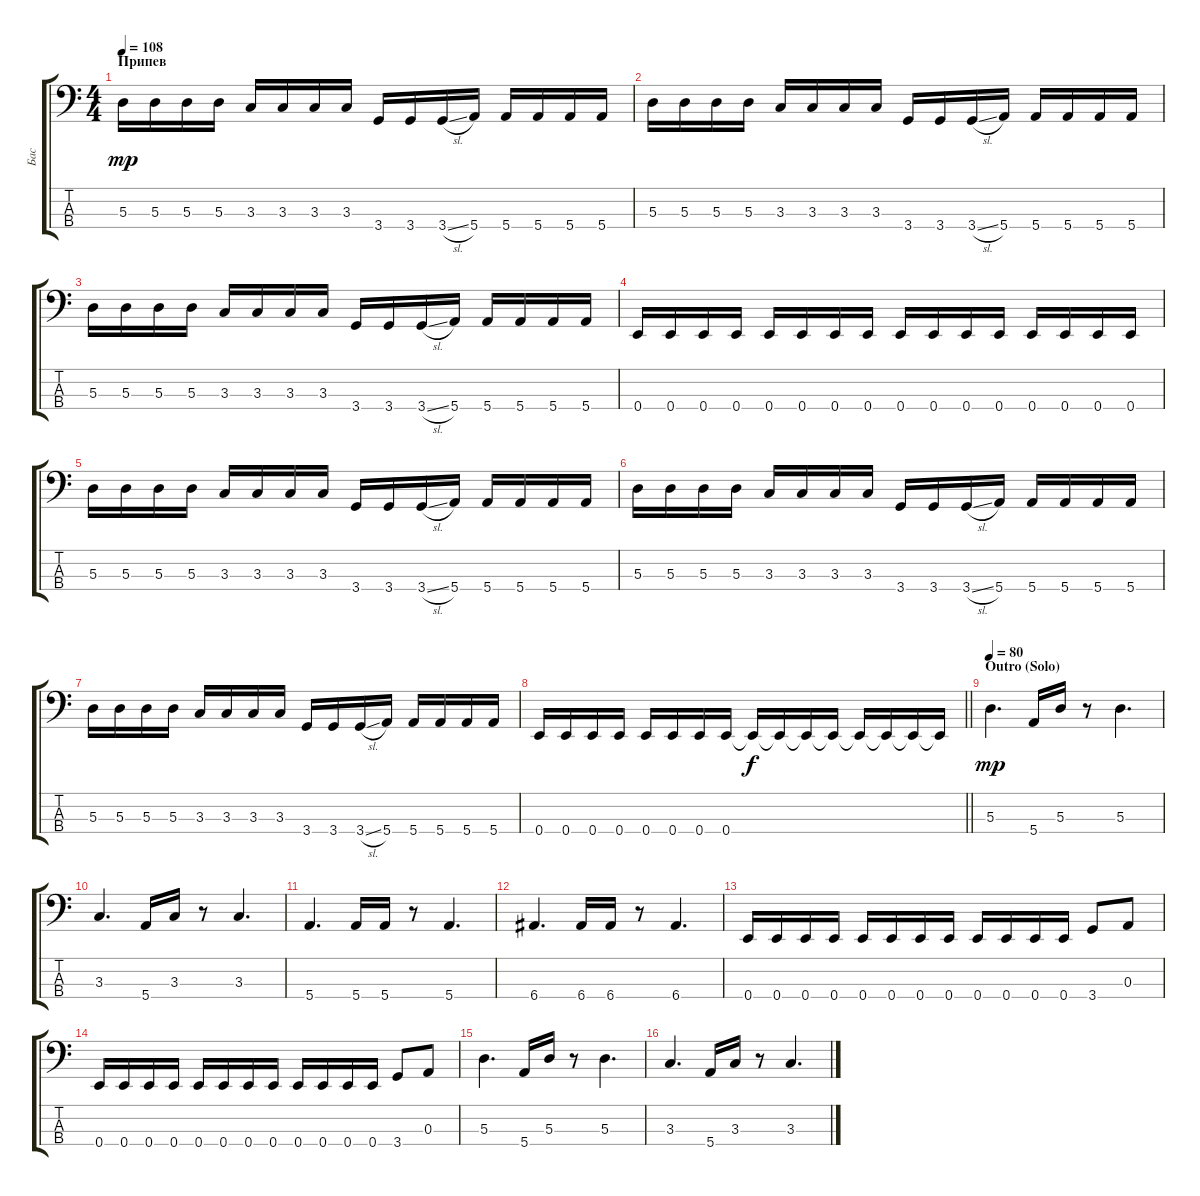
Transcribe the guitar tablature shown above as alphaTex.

\track ("Бас" "Бас") {instrument electricbassfinger}
\staff {score tabs}
\tuning (G2 D2 A1 E1) {hide}
\ts (4 4)
\section ("" "Припев")
\tempo 108
\clef f4
\ks c
5.3.16{dy mp} 5.3.16 5.3.16 5.3.16 3.3.16 3.3.16 3.3.16 3.3.16 3.4.16 3.4.16 3.4{sl}.16 5.4.16 5.4.16 5.4.16 5.4.16 5.4.16 |
5.3.16 5.3.16 5.3.16 5.3.16 3.3.16 3.3.16 3.3.16 3.3.16 3.4.16 3.4.16 3.4{sl}.16 5.4.16 5.4.16 5.4.16 5.4.16 5.4.16 |
5.3.16 5.3.16 5.3.16 5.3.16 3.3.16 3.3.16 3.3.16 3.3.16 3.4.16 3.4.16 3.4{sl}.16 5.4.16 5.4.16 5.4.16 5.4.16 5.4.16 |
0.4.16 0.4.16 0.4.16 0.4.16 0.4.16 0.4.16 0.4.16 0.4.16 0.4.16 0.4.16 0.4.16 0.4.16 0.4.16 0.4.16 0.4.16 0.4.16 |
5.3.16 5.3.16 5.3.16 5.3.16 3.3.16 3.3.16 3.3.16 3.3.16 3.4.16 3.4.16 3.4{sl}.16 5.4.16 5.4.16 5.4.16 5.4.16 5.4.16 |
5.3.16 5.3.16 5.3.16 5.3.16 3.3.16 3.3.16 3.3.16 3.3.16 3.4.16 3.4.16 3.4{sl}.16 5.4.16 5.4.16 5.4.16 5.4.16 5.4.16 |
5.3.16 5.3.16 5.3.16 5.3.16 3.3.16 3.3.16 3.3.16 3.3.16 3.4.16 3.4.16 3.4{sl}.16 5.4.16 5.4.16 5.4.16 5.4.16 5.4.16 |
\barLineRight lightlight
0.4.16 0.4.16 0.4.16 0.4.16 0.4.16 0.4.16 0.4.16 0.4.16 0.4{t}.16{dy f} 0.4{t}.16 0.4{t}.16 0.4{t}.16 0.4{t}.16 0.4{t}.16 0.4{t}.16 0.4{t}.16 |
\section ("" "Outro (Solo) ")
\tempo 80
5.3.4{d dy mp} 5.4.16 5.3.16 r.8 5.3.4{d} |
3.3.4{d} 5.4.16 3.3.16 r.8 3.3.4{d} |
5.4.4{d} 5.4.16 5.4.16 r.8 5.4.4{d} |
6.4.4{d} 6.4.16 6.4.16 r.8 6.4.4{d} |
0.4.16 0.4.16 0.4.16 0.4.16 0.4.16 0.4.16 0.4.16 0.4.16 0.4.16 0.4.16 0.4.16 0.4.16 3.4.8 0.3.8 |
0.4.16 0.4.16 0.4.16 0.4.16 0.4.16 0.4.16 0.4.16 0.4.16 0.4.16 0.4.16 0.4.16 0.4.16 3.4.8 0.3.8 |
5.3.4{d} 5.4.16 5.3.16 r.8 5.3.4{d} |
3.3.4{d} 5.4.16 3.3.16 r.8 3.3.4{d}
